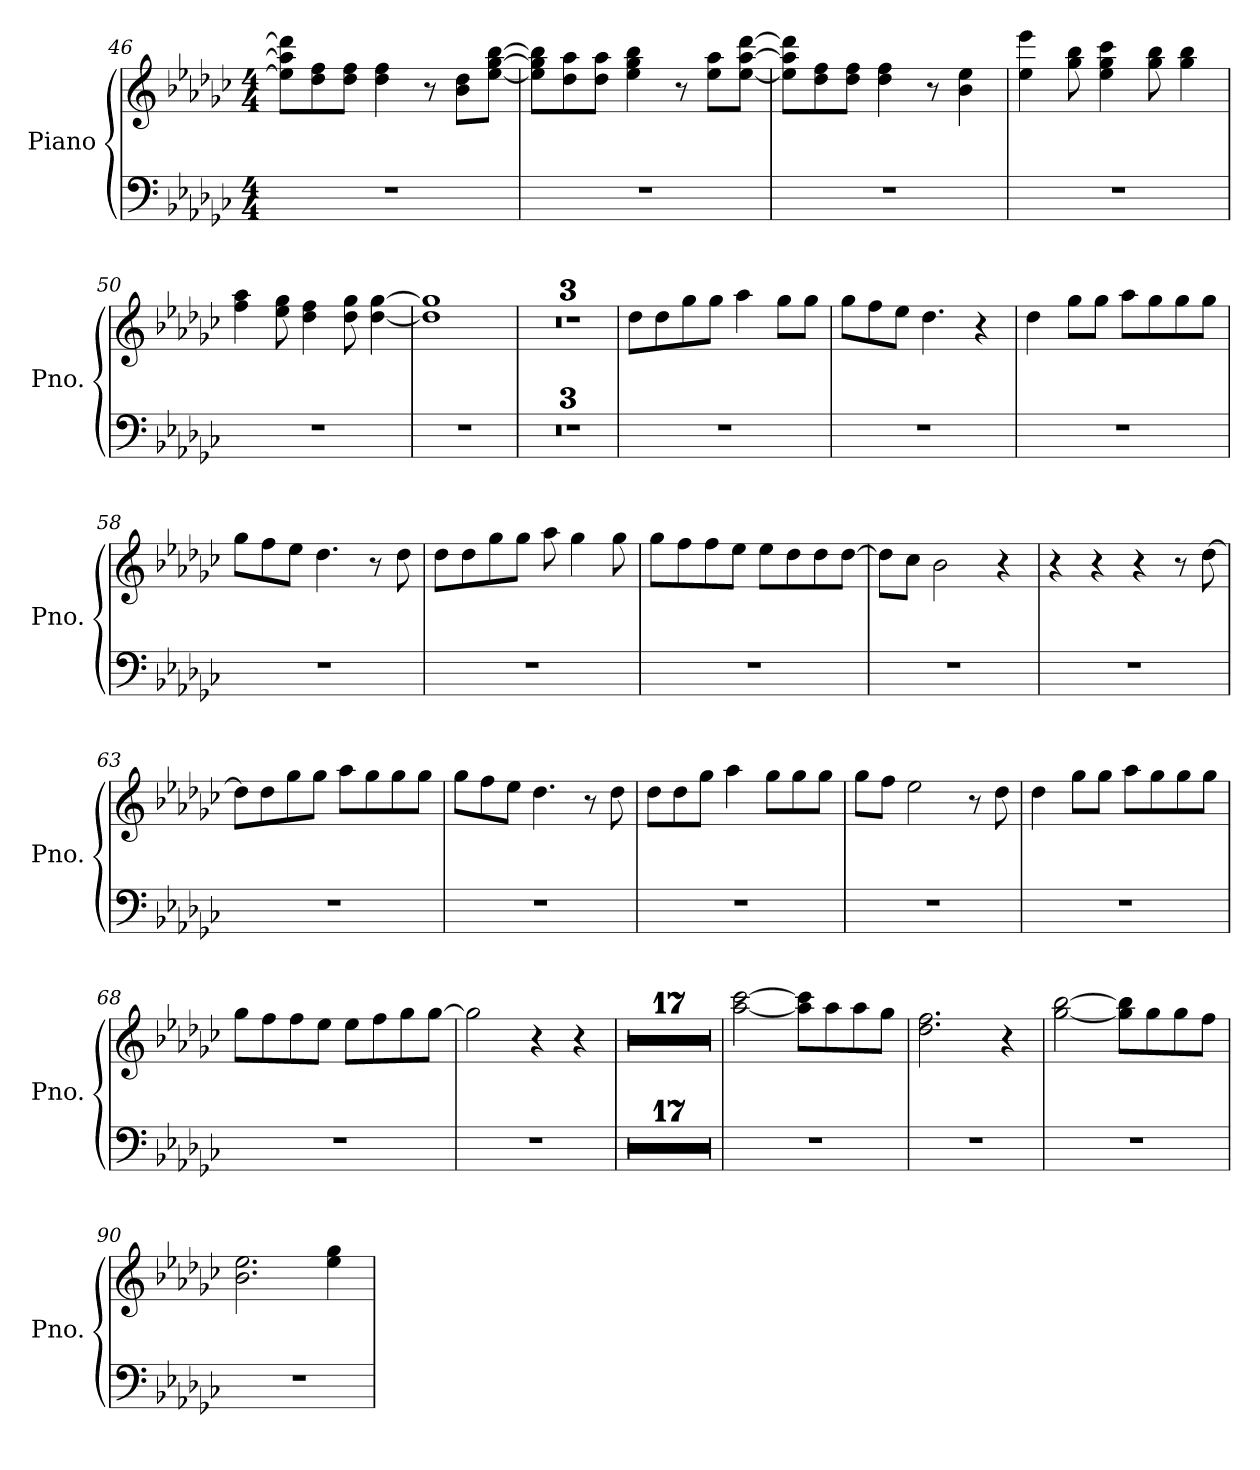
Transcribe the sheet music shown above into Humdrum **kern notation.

**kern	**kern
*part1	*part1
*staff2	*staff1
*I"Piano	*
*I'Pno.	*
*clefF4	*clefG2
*k[b-e-a-d-g-c-]	*k[b-e-a-d-g-c-]
*M4/4	*M4/4
=46	=46
1r	8ee-\] 8aa-\] 8ddd-\]L
.	8dd-\ 8ff\
.	8dd-\ 8ff\J
.	4dd-\ 4ff\
.	8r
.	8b-\ 8dd-\L
.	[8ee-\ [8gg-\ [8bb-\J
!!LO:LB:g=z
=47	=47
1r	8ee-\] 8gg-\] 8bb-\]L
.	8dd-\ 8aa-\
.	8dd-\ 8aa-\J
.	4ee-\ 4gg-\ 4bb-\
.	8r
.	8ee-\ 8aa-\L
.	[8ee-\ [8aa-\ [8ddd-\J
=48	=48
1r	8ee-\] 8aa-\] 8ddd-\]L
.	8dd-\ 8ff\
.	8dd-\ 8ff\J
.	4dd-\ 4ff\
.	8r
.	4b-\ 4ee-\
=49	=49
1r	4ee-\ 4eee-\
.	8gg-\ 8bb-\
.	4ee-\ 4gg-\ 4ccc-\
.	8gg-\ 8bb-\
.	4gg-\ 4bb-\
=50	=50
1r	4ff\ 4aa-\
.	8ee-\ 8gg-\
.	4dd-\ 4ff\
.	8dd-\ 8gg-\
.	[4dd-\ [4gg-\
=51	=51
1r	1dd-] 1gg-]
=52	=52
1r	1r
=53	=53
1r	1r
!!LO:LB:g=z
=54	=54
1r	1r
=55	=55
1r	8dd-\L
.	8dd-\
.	8gg-\
.	8gg-\J
.	4aa-\
.	8gg-\L
.	8gg-\J
=56	=56
1r	8gg-\L
.	8ff\
.	8ee-\J
.	4.dd-\
.	4r
=57	=57
1r	4dd-\
.	8gg-\L
.	8gg-\J
.	8aa-\L
.	8gg-\
.	8gg-\
.	8gg-\J
=58	=58
1r	8gg-\L
.	8ff\
.	8ee-\J
.	4.dd-\
.	8r
.	8dd-\
!!LO:PB:g=z
=59	=59
1r	8dd-\L
.	8dd-\
.	8gg-\
.	8gg-\J
.	8aa-\
.	4gg-\
.	8gg-\
=60	=60
1r	8gg-\L
.	8ff\
.	8ff\
.	8ee-\J
.	8ee-\L
.	8dd-\
.	8dd-\
.	[8dd-\J
=61	=61
1r	8dd-\L]
.	8cc-\J
.	2b-\
.	4r
=62	=62
1r	4r
.	4r
.	4r
.	8r
.	[8dd-\
=63	=63
1r	8dd-\L]
.	8dd-\
.	8gg-\
.	8gg-\J
.	8aa-\L
.	8gg-\
.	8gg-\
.	8gg-\J
!!LO:LB:g=z
=64	=64
1r	8gg-\L
.	8ff\
.	8ee-\J
.	4.dd-\
.	8r
.	8dd-\
=65	=65
1r	8dd-\L
.	8dd-\
.	8gg-\J
.	4aa-\
.	8gg-\L
.	8gg-\
.	8gg-\J
=66	=66
1r	8gg-\L
.	8ff\J
.	2ee-\
.	8r
.	8dd-\
=67	=67
1r	4dd-\
.	8gg-\L
.	8gg-\J
.	8aa-\L
.	8gg-\
.	8gg-\
.	8gg-\J
=68	=68
1r	8gg-\L
.	8ff\
.	8ff\
.	8ee-\J
.	8ee-\L
.	8ff\
.	8gg-\
.	[8gg-\J
!!LO:LB:g=z
=69	=69
1r	2gg-\]
.	4r
.	4r
=70	=70
1r	1r
=71	=71
1r	1r
=72	=72
1r	1r
=73	=73
1r	1r
=74	=74
1r	1r
=75	=75
1r	1r
=76	=76
1r	1r
=77	=77
1r	1r
=78	=78
1r	1r
=79	=79
1r	1r
=80	=80
1r	1r
=81	=81
1r	1r
!!LO:LB:g=z
=82	=82
1r	1r
=83	=83
1r	1r
=84	=84
1r	1r
=85	=85
1r	1r
=86	=86
1r	1r
=87	=87
1r	[2aa-\ [2ccc-\
.	8aa-\] 8ccc-\]L
.	8aa-\
.	8aa-\
.	8gg-\J
=88	=88
1r	2.dd-\ 2.ff\
.	4r
=89	=89
1r	[2gg-\ [2bb-\
.	8gg-\] 8bb-\]L
.	8gg-\
.	8gg-\
.	8ff\J
=90	=90
1r	2.b-\ 2.ee-\
.	4ee-\ 4gg-\
=	=
*-	*-
